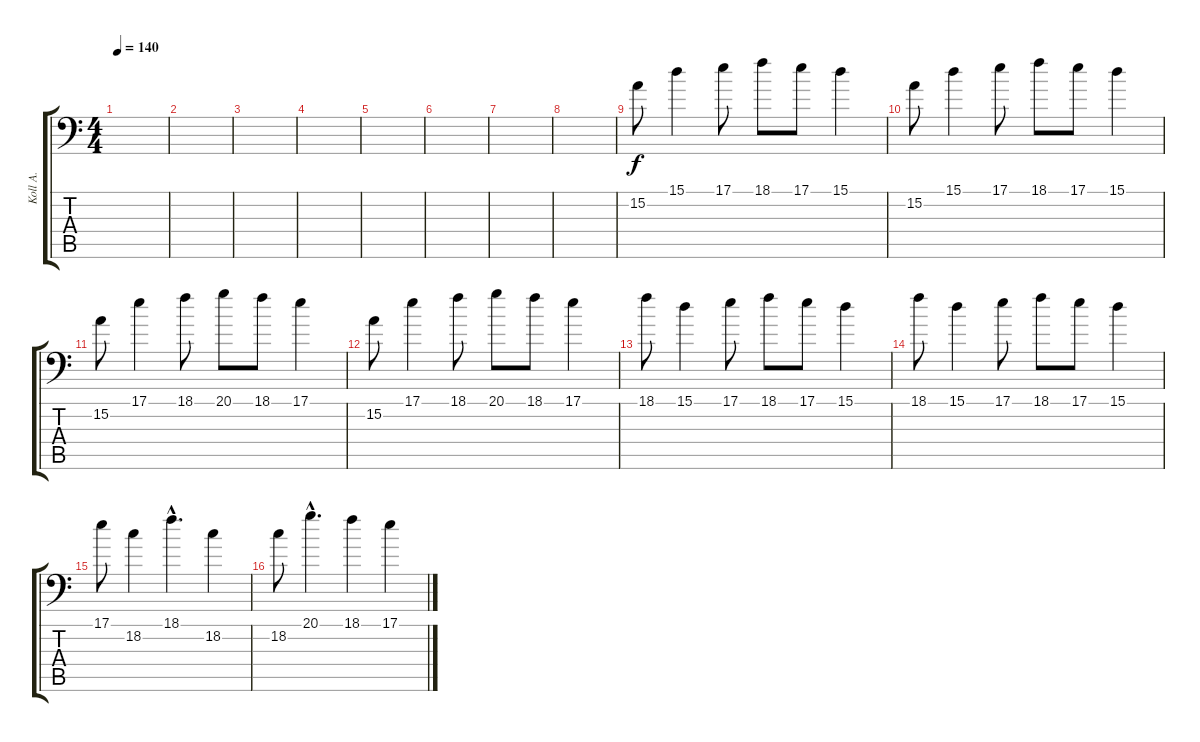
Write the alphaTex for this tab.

\track ("Koll A." "Koll A.") {instrument bagpipe}
\staff {score tabs}
\tuning (B3 Gb3 D3 A2 E2 A1) {hide}
\ts (4 4)
\tempo 140
\clef f4
\ks c
|
|
|
|
|
|
|
|
15.2.8 15.1.4 17.1.8 18.1.8 17.1.8 15.1.4 |
15.2.8 15.1.4 17.1.8 18.1.8 17.1.8 15.1.4 |
15.2.8 17.1.4 18.1.8 20.1.8 18.1.8 17.1.4 |
15.2.8 17.1.4 18.1.8 20.1.8 18.1.8 17.1.4 |
18.1.8 15.1.4 17.1.8 18.1.8 17.1.8 15.1.4 |
18.1.8 15.1.4 17.1.8 18.1.8 17.1.8 15.1.4 |
17.1.8 18.2.4 18.1{hac}.4{d} 18.2.4 |
18.2.8 20.1{hac}.4{d} 18.1.4 17.1.4
